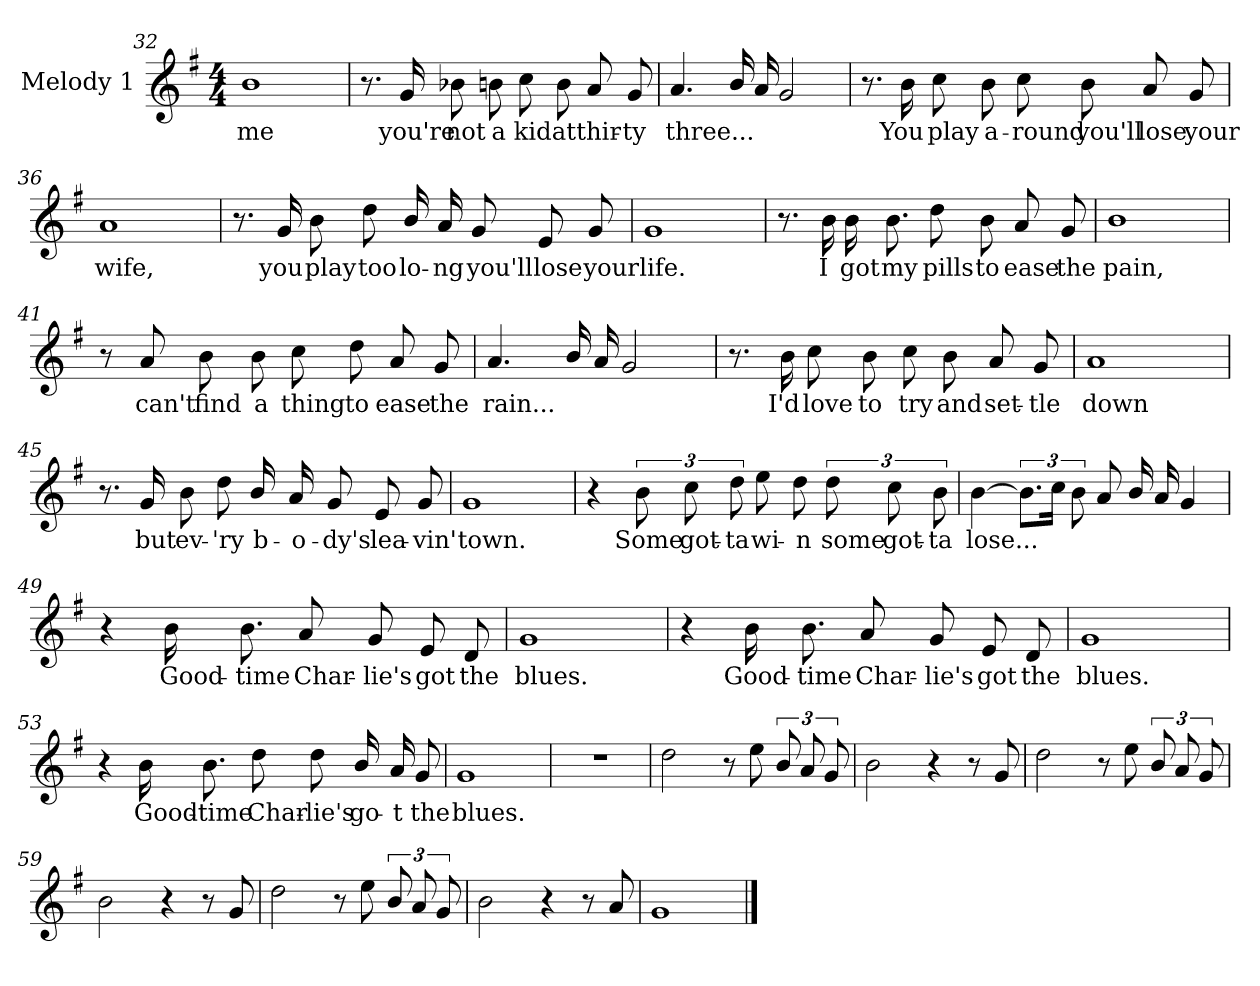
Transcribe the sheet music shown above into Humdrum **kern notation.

**kern	**text
*part1	*part1
*staff1	*staff1
*I"Melody 1	*
*I'Melody 1	*
*clefG2	*
*k[f#]	*
*M4/4	*
=32	=32
1b	me
!!LO:LB:g=z
=33	=33
8.r	.
16g/	you're
8b-X\L	not
8bn\	a
8cc\L	kid
8b\	at
8a/L	thir-
8g/	ty
=34	=34
4.a/	three...
16b/LL	.
16a/J	.
2g/	.
=35	=35
8.r	.
16b\	You
8cc\L	play
8b\	a-
8cc\L	round
8b\	you'll
8a/L	lose
8g/	your
=36	=36
1a	wife,
!!LO:PB:g=z
=37	=37
8.r	.
16g/	you
8b\L	play
8dd\	too
16b/LL	lo-
16a/J	ng
8g/	you'll
8e/L	lose
8g/	your
=38	=38
1g	life.
=39	=39
8.r	.
16b\	I
16b\LL	got
8.b\	my
8dd\L	pills
8b\	to
8a/L	ease
8g/	the
=40	=40
1b	pain,
!!LO:LB:g=z
=41	=41
8r	.
8a/	can't
8b\L	find
8b\	a
8cc\L	thing
8dd\	to
8a/L	ease
8g/	the
=42	=42
4.a/	rain...
16b/LL	.
16a/J	.
2g/	.
=43	=43
8.r	.
16b\	I'd
8cc\L	love
8b\	to
8cc\L	try
8b\	and
8a/L	set-
8g/	tle
=44	=44
1a	down
!!LO:LB:g=z
=45	=45
8.r	.
16g/	but
8b\L	ev-
8dd\	'ry
16b/LL	b-
16a/J	o-
8g/	dy's
8e/L	lea-
8g/	vin'
=46	=46
1g	town.
=47	=47
4r	.
12b\L	Some
12cc\	got-
12dd\	ta
8ee\L	wi-
8dd\	n
12dd\L	some
12cc\	got-
12b\	ta
=48	=48
[>4b\	lose...
12.b\L]	.
24cc\J	.
12b\	.
8a/L	.
16b/L	.
16a/J	.
4g/	.
!!LO:LB:g=z
=49	=49
4r	.
16b\LL	Good-
8.b\	time
8a/L	Char-
8g/	lie's
8e/L	got
8d/	the
=50	=50
1g	blues.
=51	=51
4r	.
16b\LL	Good-
8.b\	time
8a/L	Char-
8g/	lie's
8e/L	got
8d/	the
=52	=52
1g	blues.
!!LO:LB:g=z
=53	=53
4r	.
16b\LL	Good-
8.b\	time
8dd\L	Char-
8dd\	lie's
16b/LL	go-
16a/J	t
8g/	the
=54	=54
1g	blues.
=55	=55
1r	.
=56	=56
2dd\	.
8r	.
8ee\	.
12b/L	.
12a/	.
12g/	.
=57	=57
2b\	.
4r	.
8r	.
8g/	.
!!LO:LB:g=z
=58	=58
2dd\	.
8r	.
8ee\	.
12b/L	.
12a/	.
12g/	.
=59	=59
2b\	.
4r	.
8r	.
8g/	.
=60	=60
2dd\	.
8r	.
8ee\	.
12b/L	.
12a/	.
12g/	.
=61	=61
2b\	.
4r	.
8r	.
8a/	.
=62	=62
1g	.
==	==
*-	*-
